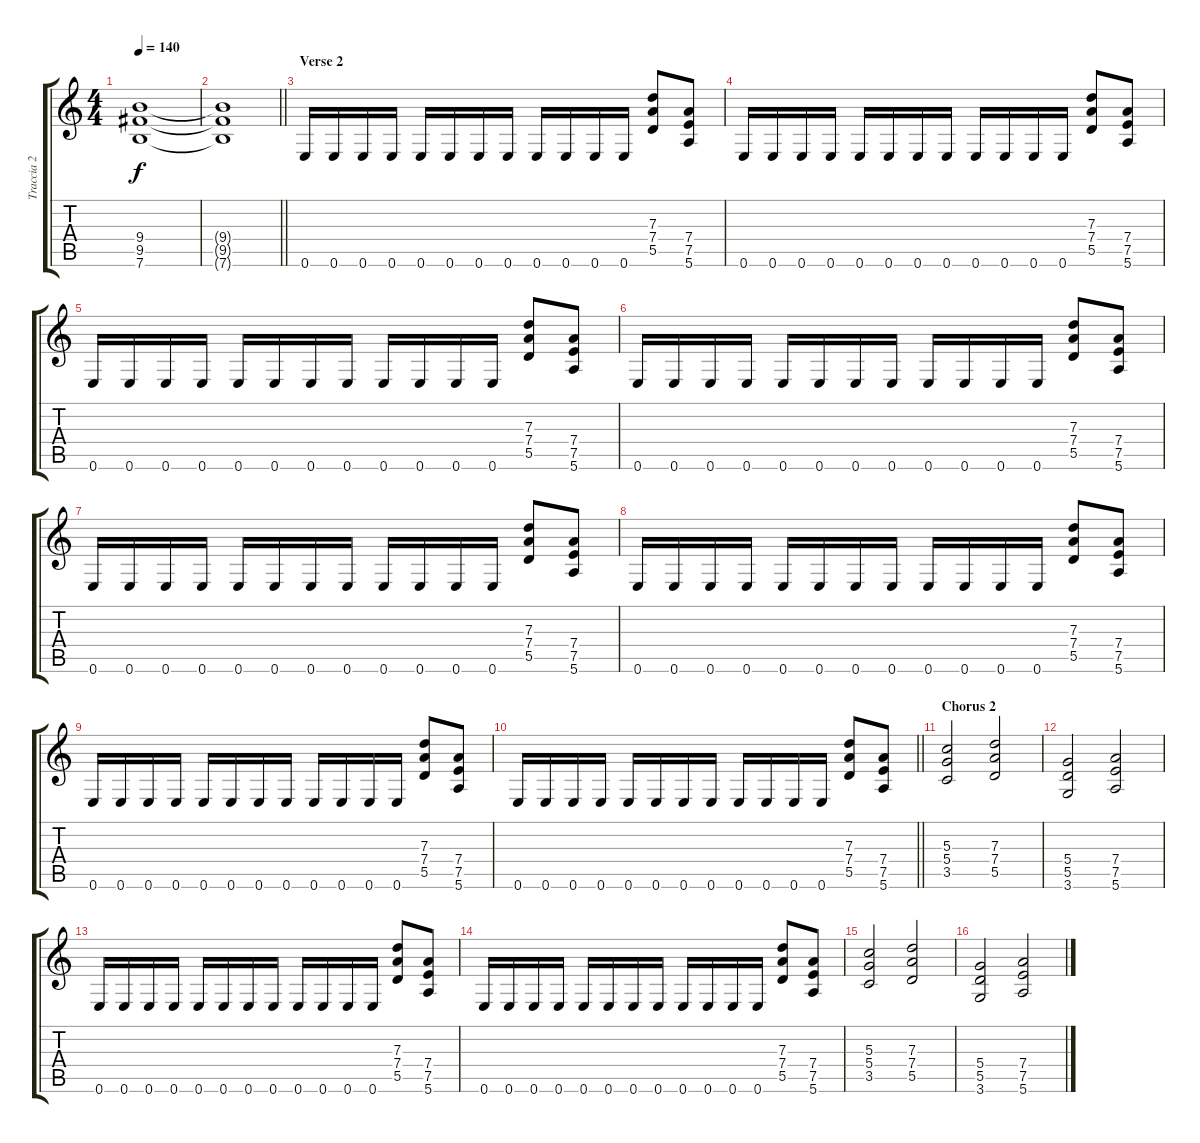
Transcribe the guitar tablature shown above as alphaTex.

\track ("Traccia 2" "Traccia 2") {instrument distortionguitar}
\staff {score tabs}
\tuning (E4 B3 G3 D3 A2 E2) {hide}
\ts (4 4)
\tempo 140
\clef g2
\ks c
(9.4 9.5 7.6).1{dy f} |
\barLineRight lightlight
(9.4{t} 9.5{t} 7.6{t}).1 |
\section ("" "Verse 2")
0.6.16 0.6.16 0.6.16 0.6.16 0.6.16 0.6.16 0.6.16 0.6.16 0.6.16 0.6.16 0.6.16 0.6.16 (7.3 7.4 5.5).8 (7.4 7.5 5.6).8 |
0.6.16 0.6.16 0.6.16 0.6.16 0.6.16 0.6.16 0.6.16 0.6.16 0.6.16 0.6.16 0.6.16 0.6.16 (7.3 7.4 5.5).8 (7.4 7.5 5.6).8 |
0.6.16 0.6.16 0.6.16 0.6.16 0.6.16 0.6.16 0.6.16 0.6.16 0.6.16 0.6.16 0.6.16 0.6.16 (7.3 7.4 5.5).8 (7.4 7.5 5.6).8 |
0.6.16 0.6.16 0.6.16 0.6.16 0.6.16 0.6.16 0.6.16 0.6.16 0.6.16 0.6.16 0.6.16 0.6.16 (7.3 7.4 5.5).8 (7.4 7.5 5.6).8 |
0.6.16 0.6.16 0.6.16 0.6.16 0.6.16 0.6.16 0.6.16 0.6.16 0.6.16 0.6.16 0.6.16 0.6.16 (7.3 7.4 5.5).8 (7.4 7.5 5.6).8 |
0.6.16 0.6.16 0.6.16 0.6.16 0.6.16 0.6.16 0.6.16 0.6.16 0.6.16 0.6.16 0.6.16 0.6.16 (7.3 7.4 5.5).8 (7.4 7.5 5.6).8 |
0.6.16 0.6.16 0.6.16 0.6.16 0.6.16 0.6.16 0.6.16 0.6.16 0.6.16 0.6.16 0.6.16 0.6.16 (7.3 7.4 5.5).8 (7.4 7.5 5.6).8 |
\barLineRight lightlight
0.6.16 0.6.16 0.6.16 0.6.16 0.6.16 0.6.16 0.6.16 0.6.16 0.6.16 0.6.16 0.6.16 0.6.16 (7.3 7.4 5.5).8 (7.4 7.5 5.6).8 |
\section ("" "Chorus 2")
(5.3 5.4 3.5).2 (7.3 7.4 5.5).2 |
(5.4 5.5 3.6).2 (7.4 7.5 5.6).2 |
0.6.16 0.6.16 0.6.16 0.6.16 0.6.16 0.6.16 0.6.16 0.6.16 0.6.16 0.6.16 0.6.16 0.6.16 (7.3 7.4 5.5).8 (7.4 7.5 5.6).8 |
0.6.16 0.6.16 0.6.16 0.6.16 0.6.16 0.6.16 0.6.16 0.6.16 0.6.16 0.6.16 0.6.16 0.6.16 (7.3 7.4 5.5).8 (7.4 7.5 5.6).8 |
(5.3 5.4 3.5).2 (7.3 7.4 5.5).2 |
(5.4 5.5 3.6).2 (7.4 7.5 5.6).2
